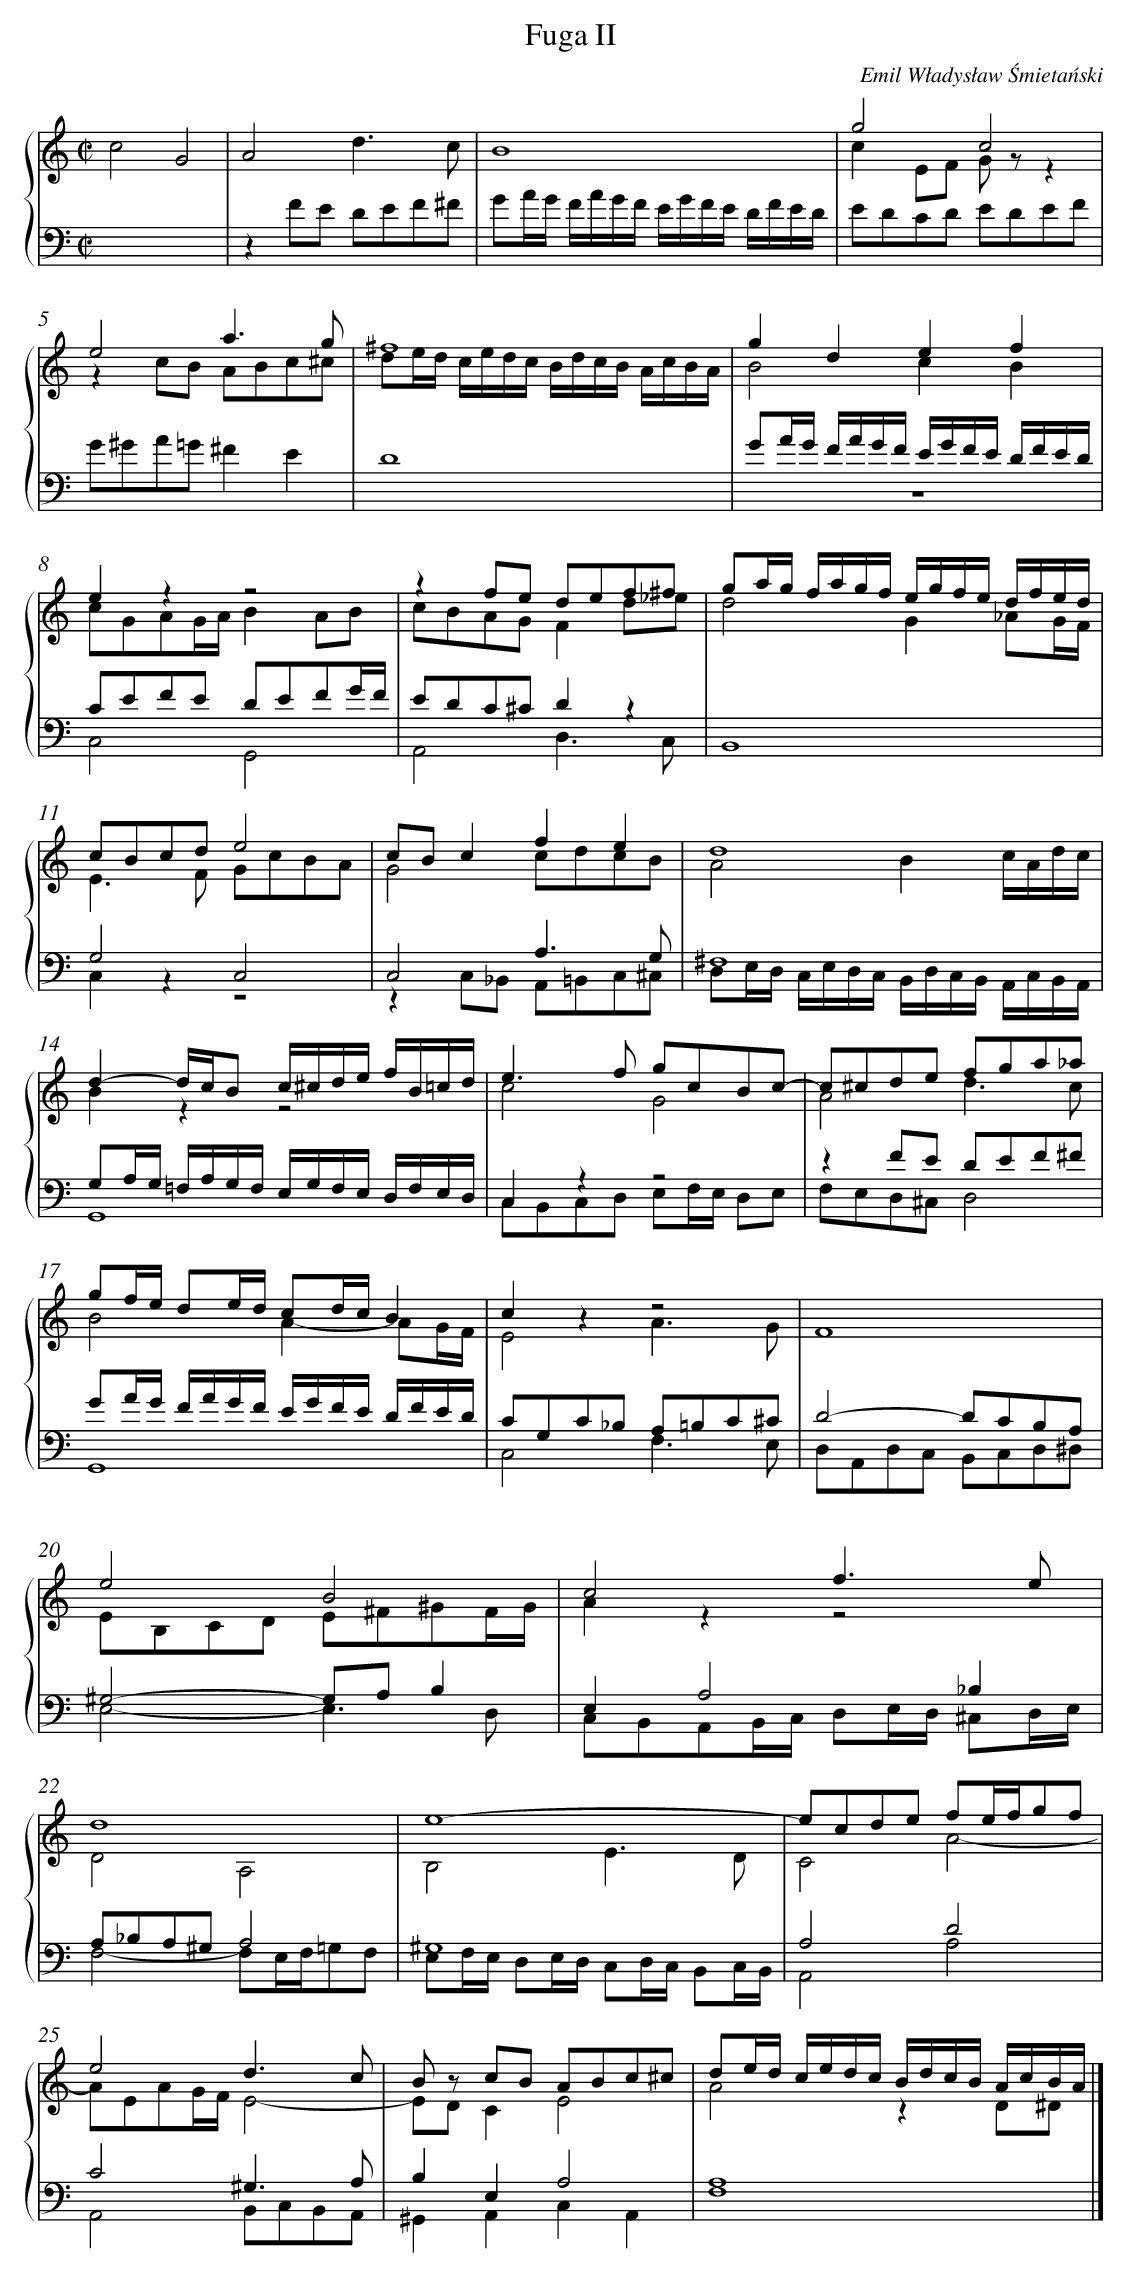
X:1
T: Fuga II
C: Emil Władysław Śmietański
L: 1/8
M: C|
%%staves {1 2}
V: 1 clef=treble
V: 2 clef=bass
K: C
[V:1] c4G4 |
[V:2] x8 |
[V:1] A4d3c |
[V:2] z2FE DEF^F |
[V:1] B8 |
[V:2] GA/G/ F/A/G/F/ E/G/F/E/ D/F/E/D/ |
[V:1] g4c4 & c2EF G zz2 |
[V:2] EDCD EDEF |
[V:1] e4a3g & z2cB ABc^c |
[V:2] G^GA=G^F2E2 |
[V:1] ^f8 & de/d/ c/e/d/c/ B/d/c/B/ A/c/B/A/ |
[V:2] D8 |
[V:1] g2d2e2f2 & B4c2B2 |
[V:2] GA/G/ F/A/G/F/ E/G/F/E/ D/F/E/D/ & z8 |
[V:1] e2z2z4 & cGAG/A/B2AB |
[V:2] CEFE DEFG/F/ & C,4G,,4 |
[V:1] z2fe def^f & cBAGF2d_e |
[V:2] EDC^CD2z2 & A,,4D,3C, |
[V:1] ga/g/ f/a/g/f/ e/g/f/e/ d/f/e/d/ & d4G2_AG/F/ |
[V:2] B,,8 |
[V:1] cBcde4 & E2>F2 GcBA |
[V:2] G,4C,4 & C,2z2z4 |
[V:1] cBc2f2e2 & G4cdcB |
[V:2] C,4A,3G, & z2C,_B,, A,,=B,,C,^C, |
[V:1] d8 & A4B2c/A/d/c/ |
[V:2] ^F,8 & D,E,/D,/ C,/E,/D,/C,/ B,,/D,/C,/B,,/ A,,/C,/B,,/A,,/ |
[V:1] d2-d/c/B c/^c/d/e/ f/B/=c/d/ & B2z2z4 |
[V:2] G,A,/G,/ =F,/A,/G,/F,/ E,/G,/F,/E,/ D,/F,/E,/D,/ & G,,8 |
[V:1] e2>f2 gcBc- & c4G4 |
[V:2] C,2z2z4 & C,B,,C,D, E,F,/E,/ D,E, |
[V:1] c^cde fga_a & A4d3c |
[V:2] z2FE DEF^F & F,E,D,^C,D,4 |
[V:1] gf/e/ de/d/ cd/c/B2 & B4A2-AG/F/ |
[V:2] GA/G/ F/A/G/F/ E/G/F/E/ D/F/E/D/ & G,,8 |
[V:1] c2z2z4 & E4A3G |
[V:2] CG,C_B, A,=B,C^C & C,4F,3E, |
[V:1] x8 & F8 |
[V:2] D4-DCB,A, & D,A,,D,C, B,,C,D,^D, |
[V:1] e4B4 & EB,CD E^F^GF/G/ |
[V:2] ^G,4-G,A,B,2 & E,4-E,3D, |
[V:1] c4f3e & A2z2z4 |
[V:2] E,2A,4_B,2 & C,B,,A,,B,,/C,/ D,E,/D,/ ^C,D,/E,/ |
[V:1] d8 & D4A,4 |
[V:2] A,_B,A,^G,A,4 & F,4-F,E,/F,/=G,F, |
[V:1] e8- & B,4E3D |
[V:2] ^G,8 & E,F,/E,/ D,E,/D,/ C,D,/C,/ B,,C,/B,,/ |
[V:1] ecde fe/f/gf & C4A4- |
[V:2] A,4D4 & A,,4A,4 |
[V:1] e4d3c & AEAG/F/E4- |
[V:2] C4^G,3A, & A,,4B,,C,B,,A,, |
[V:1] B z cB ABc^c & EDC2E4 |
[V:2] B,2E,2A,4 & ^G,,2A,,2C,2A,,2 |
[V:1] de/d/ c/e/d/c/ B/d/c/B/ A/c/B/A/ & A4z2D^D |]
[V:2] A,8 & F,8 |]
